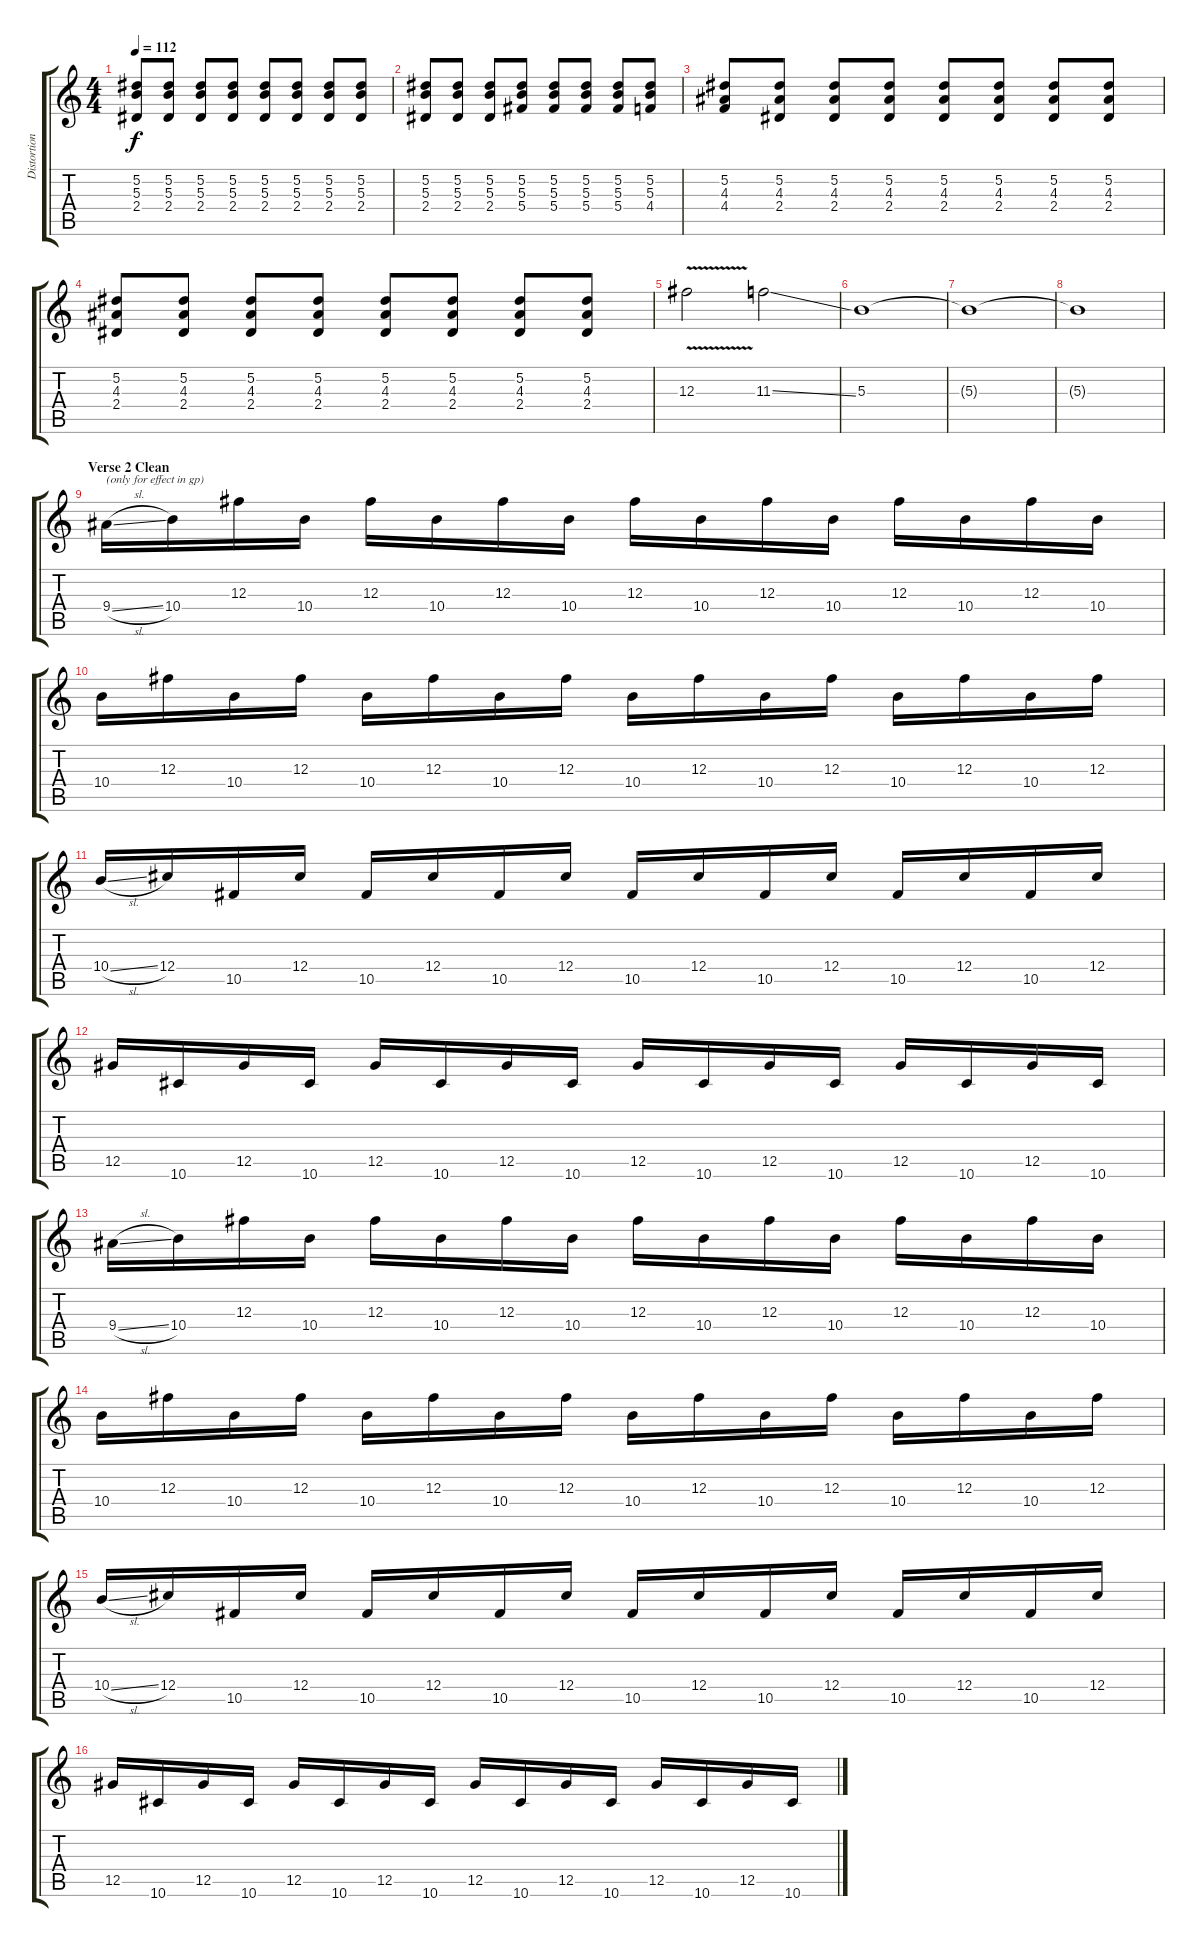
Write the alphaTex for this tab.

\track ("Distortion Guitar 2" "Distortion") {instrument distortionguitar}
\staff {score tabs}
\tuning (Eb4 Bb3 Gb3 Db3 Ab2 Eb2) {hide}
\ts (4 4)
\tempo 112
\clef g2
\ks c
(5.2 5.3 2.4).8{dy f} (5.2 5.3 2.4).8 (5.2 5.3 2.4).8 (5.2 5.3 2.4).8 (5.2 5.3 2.4).8 (5.2 5.3 2.4).8 (5.2 5.3 2.4).8 (5.2 5.3 2.4).8 |
(5.2 5.3 2.4).8 (5.2 5.3 2.4).8 (5.2 5.3 2.4).8 (5.2 5.3 5.4).8 (5.2 5.3 5.4).8 (5.2 5.3 5.4).8 (5.2 5.3 5.4).8 (5.2 5.3 4.4).8 |
(5.2 4.3 4.4).8 (5.2 4.3 2.4).8 (5.2 4.3 2.4).8 (5.2 4.3 2.4).8 (5.2 4.3 2.4).8 (5.2 4.3 2.4).8 (5.2 4.3 2.4).8 (5.2 4.3 2.4).8 |
(5.2 4.3 2.4).8 (5.2 4.3 2.4).8 (5.2 4.3 2.4).8 (5.2 4.3 2.4).8 (5.2 4.3 2.4).8 (5.2 4.3 2.4).8 (5.2 4.3 2.4).8 (5.2 4.3 2.4).8 |
12.3{v}.2 11.3{ss}.2 |
5.3.1 |
5.3{t}.1 |
5.3{t}.1 |
\section ("" "Verse 2 Clean")
9.4{sl}.16{txt "(only for effect in gp)" volume 9 instrument electricguitarjazz} 10.4.16 12.3.16 10.4.16 12.3.16 10.4.16 12.3.16 10.4.16 12.3.16 10.4.16 12.3.16 10.4.16 12.3.16 10.4.16 12.3.16 10.4.16 |
10.4.16 12.3.16 10.4.16 12.3.16 10.4.16 12.3.16 10.4.16 12.3.16 10.4.16 12.3.16 10.4.16 12.3.16 10.4.16 12.3.16 10.4.16 12.3.16 |
10.4{sl}.16 12.4.16 10.5.16 12.4.16 10.5.16 12.4.16 10.5.16 12.4.16 10.5.16 12.4.16 10.5.16 12.4.16 10.5.16 12.4.16 10.5.16 12.4.16 |
12.5.16 10.6.16 12.5.16 10.6.16 12.5.16 10.6.16 12.5.16 10.6.16 12.5.16 10.6.16 12.5.16 10.6.16 12.5.16 10.6.16 12.5.16 10.6.16 |
9.4{sl}.16 10.4.16 12.3.16 10.4.16 12.3.16 10.4.16 12.3.16 10.4.16 12.3.16 10.4.16 12.3.16 10.4.16 12.3.16 10.4.16 12.3.16 10.4.16 |
10.4.16 12.3.16 10.4.16 12.3.16 10.4.16 12.3.16 10.4.16 12.3.16 10.4.16 12.3.16 10.4.16 12.3.16 10.4.16 12.3.16 10.4.16 12.3.16 |
10.4{sl}.16 12.4.16 10.5.16 12.4.16 10.5.16 12.4.16 10.5.16 12.4.16 10.5.16 12.4.16 10.5.16 12.4.16 10.5.16 12.4.16 10.5.16 12.4.16 |
12.5.16 10.6.16 12.5.16 10.6.16 12.5.16 10.6.16 12.5.16 10.6.16 12.5.16 10.6.16 12.5.16 10.6.16 12.5.16 10.6.16 12.5.16 10.6.16
